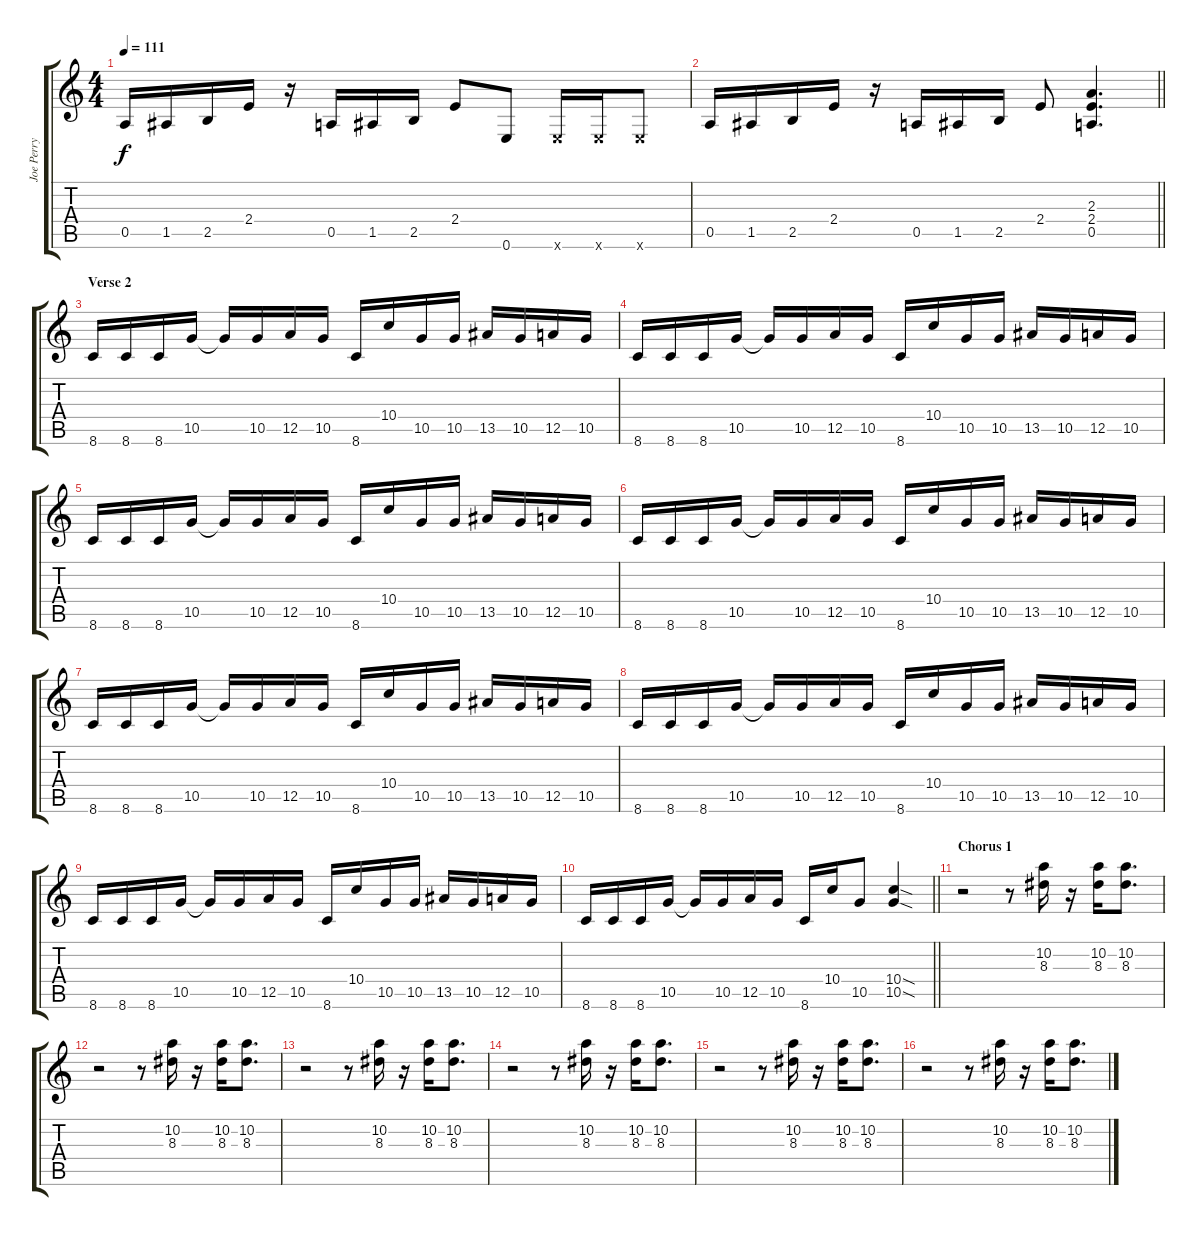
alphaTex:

\track ("Joe Perry" "Joe Perry") {instrument distortionguitar}
\staff {score tabs}
\tuning (E4 B3 G3 D3 A2 E2) {hide}
\ts (4 4)
\tempo 111
\clef g2
\ks c
0.5.16{dy f} 1.5.16 2.5.16 2.4.16 r.16 0.5.16 1.5.16 2.5.16 2.4.8 0.6.8 0.6{x}.16 0.6{x}.16 0.6{x}.8 |
\barLineRight lightlight
0.5.16 1.5.16 2.5.16 2.4.16 r.16 0.5.16 1.5.16 2.5.16 2.4.8 (2.3 2.4 0.5).4{d} |
\section ("" "Verse 2")
8.6.16 8.6.16 8.6.16 10.5.16 10.5{t}.16 10.5.16 12.5.16 10.5.16 8.6.16 10.4.16 10.5.16 10.5.16 13.5.16 10.5.16 12.5.16 10.5.16 |
8.6.16 8.6.16 8.6.16 10.5.16 10.5{t}.16 10.5.16 12.5.16 10.5.16 8.6.16 10.4.16 10.5.16 10.5.16 13.5.16 10.5.16 12.5.16 10.5.16 |
8.6.16 8.6.16 8.6.16 10.5.16 10.5{t}.16 10.5.16 12.5.16 10.5.16 8.6.16 10.4.16 10.5.16 10.5.16 13.5.16 10.5.16 12.5.16 10.5.16 |
8.6.16 8.6.16 8.6.16 10.5.16 10.5{t}.16 10.5.16 12.5.16 10.5.16 8.6.16 10.4.16 10.5.16 10.5.16 13.5.16 10.5.16 12.5.16 10.5.16 |
8.6.16 8.6.16 8.6.16 10.5.16 10.5{t}.16 10.5.16 12.5.16 10.5.16 8.6.16 10.4.16 10.5.16 10.5.16 13.5.16 10.5.16 12.5.16 10.5.16 |
8.6.16 8.6.16 8.6.16 10.5.16 10.5{t}.16 10.5.16 12.5.16 10.5.16 8.6.16 10.4.16 10.5.16 10.5.16 13.5.16 10.5.16 12.5.16 10.5.16 |
8.6.16 8.6.16 8.6.16 10.5.16 10.5{t}.16 10.5.16 12.5.16 10.5.16 8.6.16 10.4.16 10.5.16 10.5.16 13.5.16 10.5.16 12.5.16 10.5.16 |
\barLineRight lightlight
8.6.16 8.6.16 8.6.16 10.5.16 10.5{t}.16 10.5.16 12.5.16 10.5.16 8.6.16 10.4.16 10.5.8 (10.4{sod} 10.5{sod}).4 |
\section ("" "Chorus 1")
r.2 r.8 (10.2 8.3).16 r.16 (10.2 8.3).16 (10.2 8.3).8{d} |
r.2 r.8 (10.2 8.3).16 r.16 (10.2 8.3).16 (10.2 8.3).8{d} |
r.2 r.8 (10.2 8.3).16 r.16 (10.2 8.3).16 (10.2 8.3).8{d} |
r.2 r.8 (10.2 8.3).16 r.16 (10.2 8.3).16 (10.2 8.3).8{d} |
r.2 r.8 (10.2 8.3).16 r.16 (10.2 8.3).16 (10.2 8.3).8{d} |
r.2 r.8 (10.2 8.3).16 r.16 (10.2 8.3).16 (10.2 8.3).8{d}
